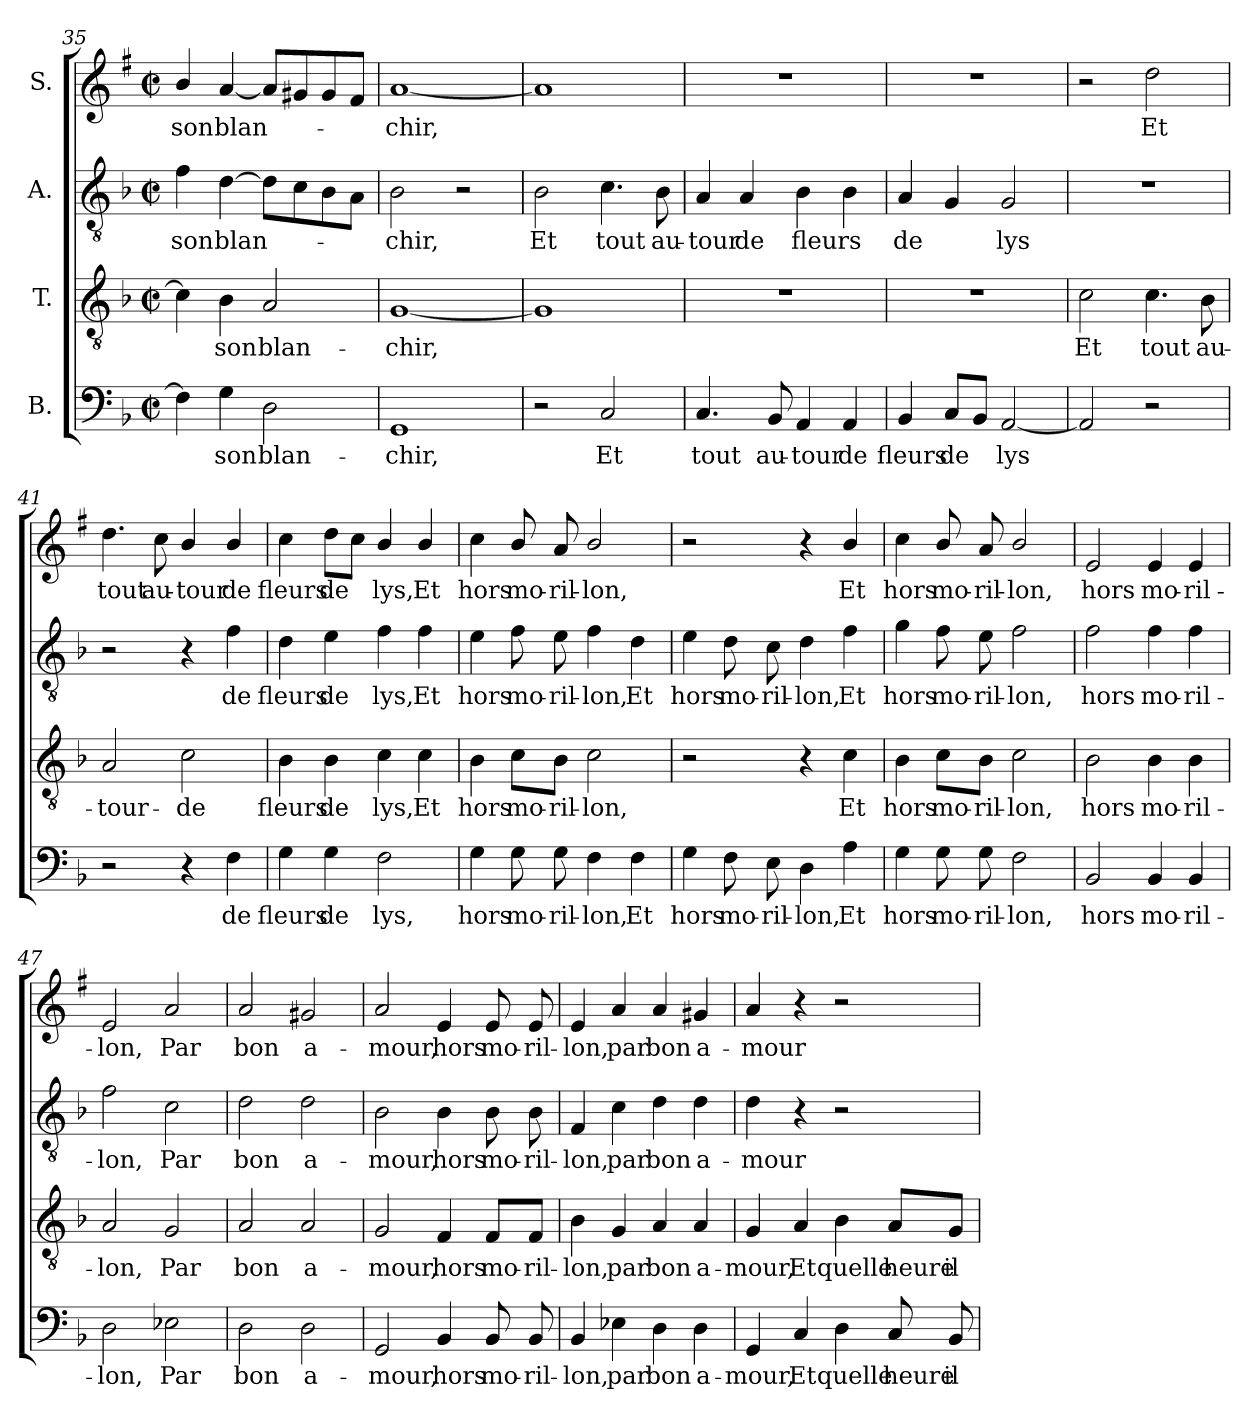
**kern	**text	**kern	**text	**kern	**text	**kern	**text
*part4	*part4	*part3	*part3	*part2	*part2	*part1	*part1
*staff4	*staff4	*staff3	*staff3	*staff2	*staff2	*staff1	*staff1
*I"B.	*	*I"T.	*	*I"A.	*	*I"S.	*
*clefF4	*	*clefGv2	*	*clefGv2	*	*clefG2	*
*	*	*	*	*	*	*ITrd1c2	*
*k[b-]	*	*k[b-]	*	*k[b-]	*	*k[b-]	*
*F:	*	*F:	*	*F:	*	*F:	*
*M2/2	*	*M2/2	*	*M2/2	*	*M2/2	*
*met(c|)	*	*met(c|)	*	*met(c|)	*	*met(c|)	*
=35	=35	=35	=35	=35	=35	=35	=35
4F\]	.	4c\]	.	4f\	-son	4a/	-son
4G\	-son	4B-\	-son	[4d\	blan-	[4g/	blan-
2D\	blan-	2A/	blan-	8d\L]	.	8g/L]	.
.	.	.	.	8c\	.	8f#X/	.
.	.	.	.	8B-\	.	8f#/	.
.	.	.	.	8A\J	.	8e/J	.
!!LO:LB:g=z
=36	=36	=36	=36	=36	=36	=36	=36
1GG	-chir,	[1G	-chir,	2B-\	-chir,	[1g	-chir,
.	.	.	.	2r	.	.	.
=37	=37	=37	=37	=37	=37	=37	=37
2r	.	1G]	.	2B-\	Et	1g]	.
2C/	Et	.	.	4.c\	tout	.	.
.	.	.	.	8B-\	au-	.	.
=38	=38	=38	=38	=38	=38	=38	=38
4.C/	tout	1r	.	4A/	-tour	1r	.
.	.	.	.	4A/	de	.	.
8BB-/	au-	.	.	.	.	.	.
4AA/	-tour	.	.	4B-\	fleurs	.	.
4AA/	de	.	.	4B-\	.	.	.
=39	=39	=39	=39	=39	=39	=39	=39
4BB-/	fleurs	1r	.	4A/	de	1r	.
8C/L	de	.	.	4G/	.	.	.
8BB-/J	.	.	.	.	.	.	.
[2AA/	lys	.	.	2G/	lys	.	.
=40	=40	=40	=40	=40	=40	=40	=40
2AA/]	.	2c\	Et	1r	.	2r	.
2r	.	4.c\	tout	.	.	2cc\	Et
.	.	8B-\	au-	.	.	.	.
=41	=41	=41	=41	=41	=41	=41	=41
2r	.	2A/	-tour-	2r	.	4.cc\	tout
.	.	.	.	.	.	8b-\	au-
4r	.	2c\	-de	4r	.	4a/	-tour
4F\	de	.	.	4f\	de	4a/	de
=42	=42	=42	=42	=42	=42	=42	=42
4G\	fleurs	4B-\	fleurs	4d\	fleurs	4b-\	fleurs
4G\	de	4B-\	de	4e\	de	8cc\L	de
.	.	.	.	.	.	8b-\J	.
2F\	lys,	4c\	lys,	4f\	lys,	4a/	lys,
.	.	4c\	Et	4f\	Et	4a/	Et
!!LO:LB:g=z
=43	=43	=43	=43	=43	=43	=43	=43
4G\	hors	4B-\	hors	4e\	hors	4b-\	hors
8G\	mo-	8c\L	mo-	8f\	mo-	8a/	mo-
8G\	-ril-	8B-\J	-ril-	8e\	-ril-	8g/	-ril-
4F\	-lon,	2c\	-lon,	4f\	-lon,	2a/	-lon,
4F\	Et	.	.	4d\	Et	.	.
=44	=44	=44	=44	=44	=44	=44	=44
4G\	hors	2r	.	4e\	hors	2r	.
8F\	mo-	.	.	8d\	mo-	.	.
8E\	-ril-	.	.	8c\	-ril-	.	.
4D\	-lon,	4r	.	4d\	-lon,	4r	.
4A\	Et	4c\	Et	4f\	Et	4a/	Et
=45	=45	=45	=45	=45	=45	=45	=45
4G\	hors	4B-\	hors	4g\	hors	4b-\	hors
8G\	mo-	8c\L	mo-	8f\	mo-	8a/	mo-
8G\	-ril-	8B-\J	-ril-	8e\	-ril-	8g/	-ril-
2F\	-lon,	2c\	-lon,	2f\	-lon,	2a/	-lon,
=46	=46	=46	=46	=46	=46	=46	=46
2BB-/	hors	2B-\	hors	2f\	hors	2d/	hors
4BB-/	mo-	4B-\	mo-	4f\	mo-	4d/	mo-
4BB-/	-ril-	4B-\	-ril-	4f\	-ril-	4d/	-ril-
=47	=47	=47	=47	=47	=47	=47	=47
2D\	-lon,	2A/	-lon,	2f\	-lon,	2d/	-lon,
2E-X\	Par	2G/	Par	2c\	Par	2g/	Par
=48	=48	=48	=48	=48	=48	=48	=48
2D\	bon	2A/	bon	2d\	bon	2g/	bon
2D\	a-	2A/	a-	2d\	a-	2f#X/	a-
=49	=49	=49	=49	=49	=49	=49	=49
2GG/	-mour,	2G/	-mour,	2B-\	-mour,	2g/	-mour,
4BB-/	hors	4F/	hors	4B-\	hors	4d/	hors
8BB-/	mo-	8F/L	mo-	8B-\	mo-	8d/	mo-
8BB-/	-ril-	8F/J	-ril-	8B-\	-ril-	8d/	-ril-
!!LO:LB:g=z
=50	=50	=50	=50	=50	=50	=50	=50
4BB-/	-lon,	4B-\	-lon,	4F/	-lon,	4d/	-lon,
4E-X\	par	4G/	par	4c\	par	4g/	par
4D\	bon	4A/	bon	4d\	bon	4g/	bon
4D\	a-	4A/	a-	4d\	a-	4f#X/	a-
=51	=51	=51	=51	=51	=51	=51	=51
4GG/	-mour,	4G/	-mour,	4d\	-mour	4g/	-mour
4C/	Et	4A/	Et	4r	.	4r	.
4D\	quelle	4B-\	quelle	2r	.	2r	.
8C/	heure	8A/L	heure	.	.	.	.
8BB-/	il	8G/J	il	.	.	.	.
=	=	=	=	=	=	=	=
*-	*-	*-	*-	*-	*-	*-	*-
